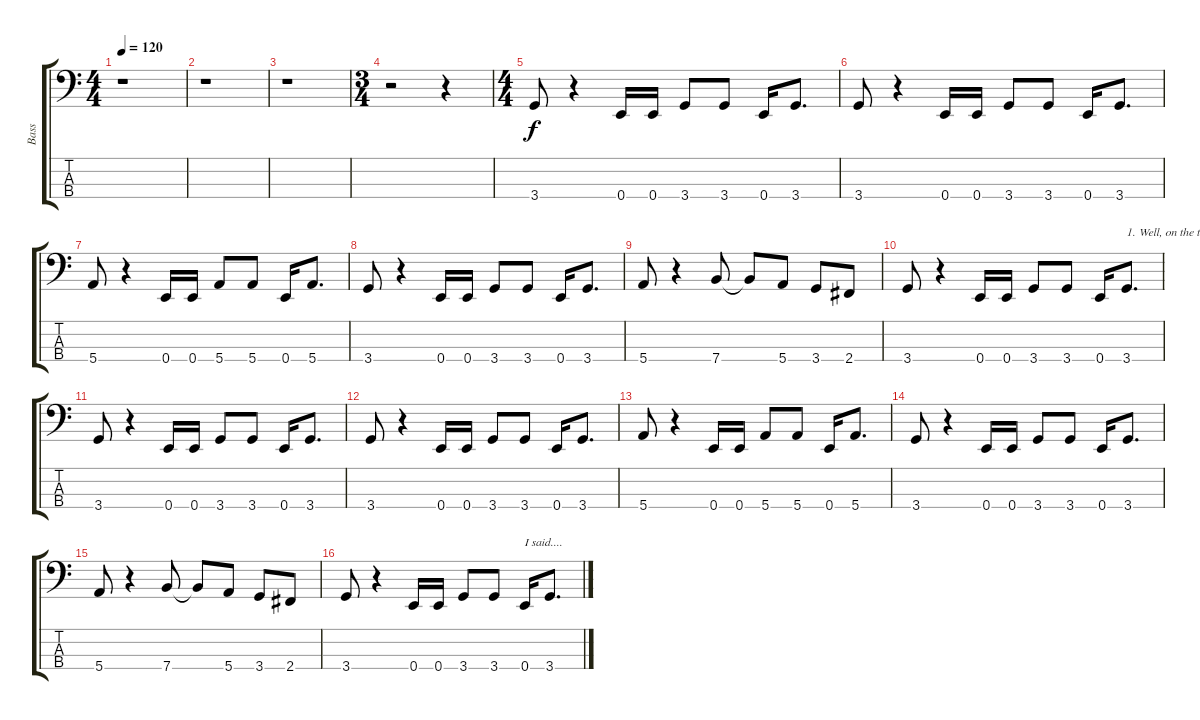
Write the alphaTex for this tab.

\track ("Bass" "Bass") {instrument electricbasspick}
\staff {score tabs}
\tuning (G2 D2 A1 E1) {hide}
\ts (4 4)
\tempo 120
\clef f4
\ks c
r.1{dy f instrument electricbasspick} |
r.1 |
r.1 |
\ts (3 4)
r.2 r.4 |
\ts (4 4)
3.4.8 r.4 0.4.16 0.4.16 3.4.8 3.4.8 0.4.16 3.4.8{d} |
3.4.8 r.4 0.4.16 0.4.16 3.4.8 3.4.8 0.4.16 3.4.8{d} |
5.4.8 r.4 0.4.16 0.4.16 5.4.8 5.4.8 0.4.16 5.4.8{d} |
3.4.8 r.4 0.4.16 0.4.16 3.4.8 3.4.8 0.4.16 3.4.8{d} |
5.4.8 r.4 7.4.8 7.4{t}.8 5.4.8 3.4.8 2.4.8 |
3.4.8 r.4 0.4.16 0.4.16 3.4.8 3.4.8 0.4.16 3.4.8{d txt "1. Well, on the train...."} |
3.4.8 r.4 0.4.16 0.4.16 3.4.8 3.4.8 0.4.16 3.4.8{d} |
3.4.8 r.4 0.4.16 0.4.16 3.4.8 3.4.8 0.4.16 3.4.8{d} |
5.4.8 r.4 0.4.16 0.4.16 5.4.8 5.4.8 0.4.16 5.4.8{d} |
3.4.8 r.4 0.4.16 0.4.16 3.4.8 3.4.8 0.4.16 3.4.8{d} |
5.4.8 r.4 7.4.8 7.4{t}.8 5.4.8 3.4.8 2.4.8 |
3.4.8 r.4 0.4.16 0.4.16 3.4.8 3.4.8 0.4.16{txt "I said...."} 3.4.8{d}
